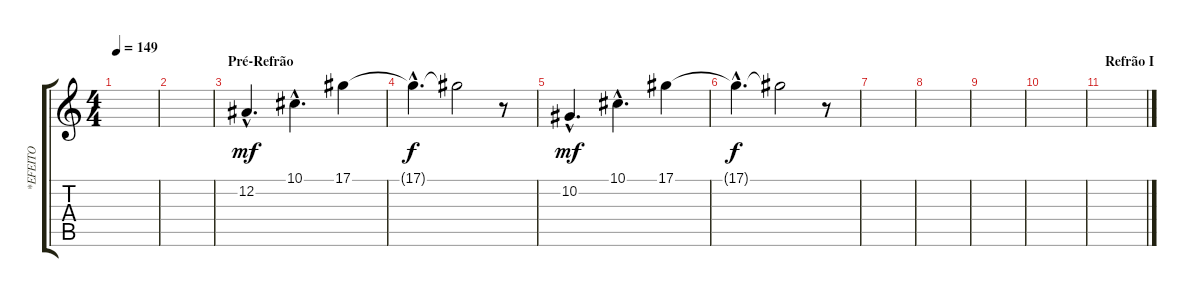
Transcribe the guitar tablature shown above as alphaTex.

\track ("*EFEITO" "*EFEITO") {instrument pad4choir}
\staff {score tabs}
\tuning (Eb4 Bb3 Gb3 Db3 Ab2 Eb2) {hide}
\ts (4 4)
\tempo 149
\clef g2
\ks c
|
|
\section ("" "Pré-Refrão")
12.2{hac}.4{d dy mf instrument pad4choir} 10.1{hac}.4{d} 17.1.4 |
17.1{hac t}.4{d dy f} 17.1{t}.2 r.8 |
10.2{hac}.4{d dy mf} 10.1{hac}.4{d} 17.1.4 |
17.1{hac t}.4{d dy f} 17.1{t}.2 r.8 |
|
|
|
|
\section ("" "Refrão I")
